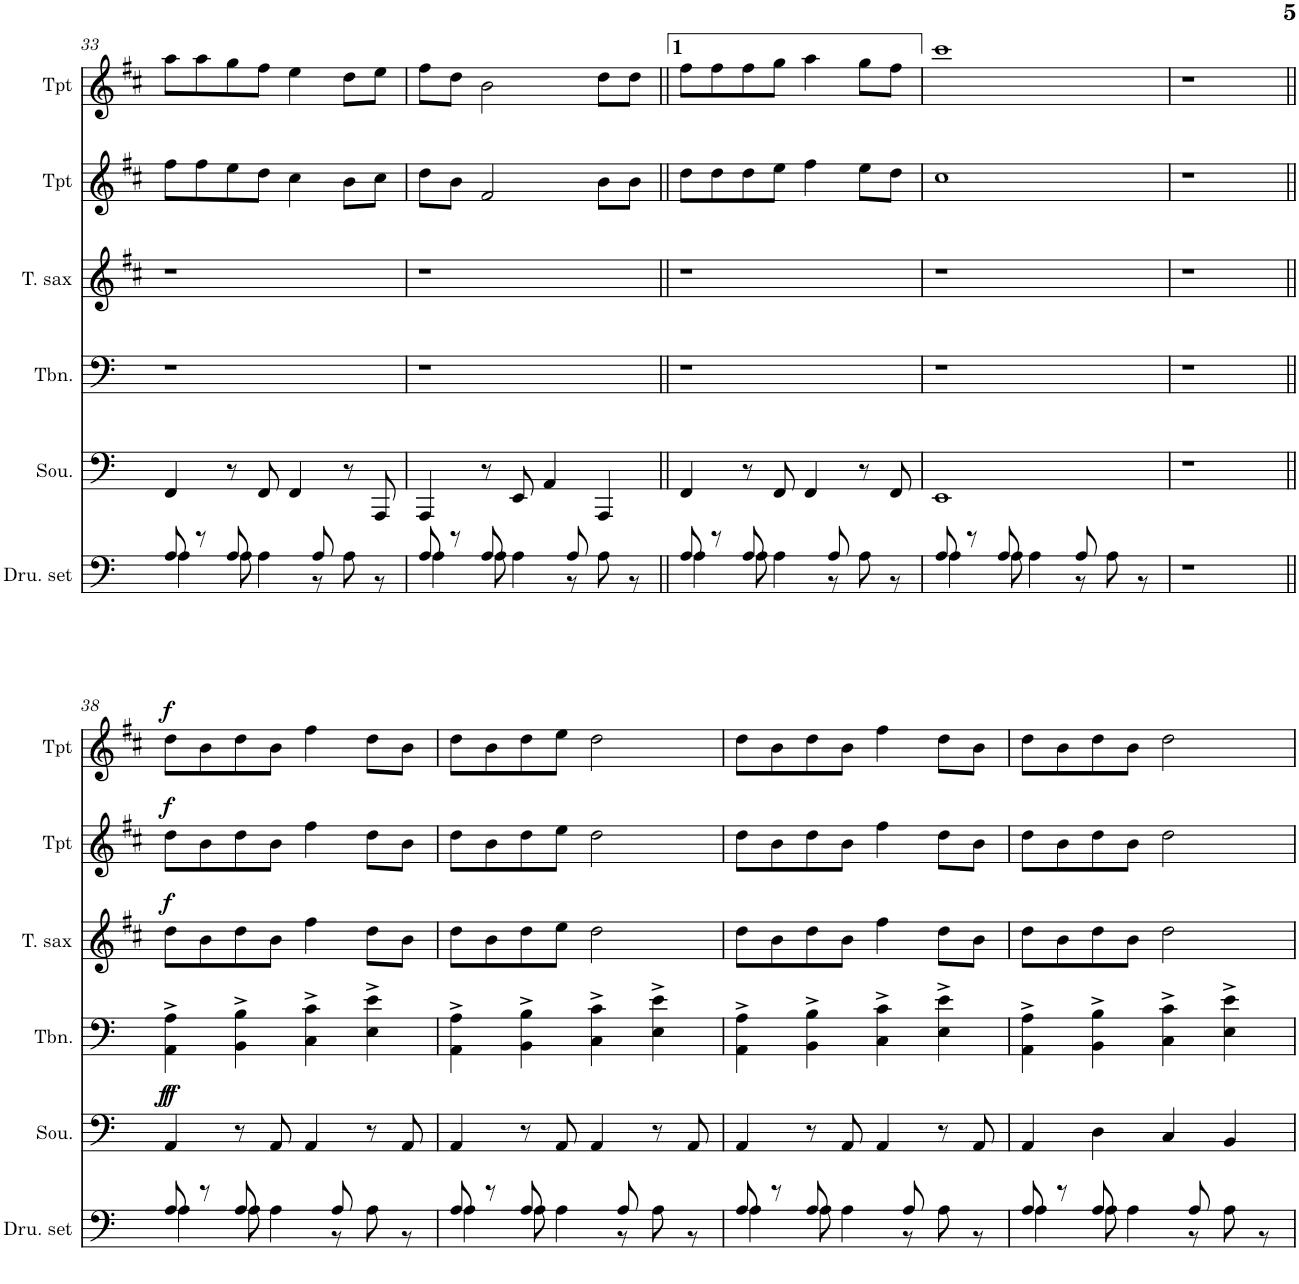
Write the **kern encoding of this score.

**kern	**kern	**dynam	**kern	**kern	**dynam	**kern	**dynam	**kern	**dynam
*part6	*part5	*part5	*part4	*part3	*part3	*part2	*part2	*part1	*part1
*staff6	*staff5	*staff5	*staff4	*staff3	*staff3	*staff2	*staff2	*staff1	*staff1
*I"Drum set	*I"Sousaphone	*	*I"Trombone	*I"Tenor sax	*	*I"Trumpet in bb	*	*I"Trumpet in bb	*
*I'Dru. set	*I'Sou.	*	*I'Tbn.	*I'T. sax	*	*I'Tpt	*	*I'Tpt	*
!!LO:PB:g=z
*clefF4	*clefF4	*	*clefF4	*clefG2	*	*clefG2	*	*clefG2	*
*	*	*	*	*Trd7c14	*	*Trd0c2	*	*Trd0c2	*
*k[]	*k[]	*	*k[]	*k[f#c#]	*	*k[f#c#]	*	*k[f#c#]	*
*M4/4	*M4/4	*	*M4/4	*M4/4	*	*M4/4	*	*M4/4	*
=33	=33	=33	=33	=33	=33	=33	=33	=33	=33
*^	*	*	*	*	*	*	*	*	*
8RA/	4RA\	4FF/	.	1r	1r	.	8ff#\L	.	8aa\L	.
8r	.	.	.	.	.	.	8ff#\	.	8aa\	.
8RA/	8RA\	8r	.	.	.	.	8ee\	.	8gg\	.
4ryy	4RA\	8FF/	.	.	.	.	8dd\J	.	8ff#\J	.
.	.	4FF/	.	.	.	.	4cc#\	.	4ee\	.
8RA/	8r	.	.	.	.	.	.	.	.	.
4ryy	8RA\	8r	.	.	.	.	8b\L	.	8dd\L	.
.	8r	8AAA/	.	.	.	.	8cc#\J	.	8ee\J	.
=34	=34	=34	=34	=34	=34	=34	=34	=34	=34	=34
8RA/	4RA\	4AAA/	.	1r	1r	.	8dd\L	.	8ff#\L	.
8r	.	.	.	.	.	.	8b\J	.	8dd\J	.
8RA/	8RA\	8r	.	.	.	.	2f#/	.	2b\	.
4ryy	4RA\	8EE/	.	.	.	.	.	.	.	.
.	.	4AA/	.	.	.	.	.	.	.	.
8RA/	8r	.	.	.	.	.	.	.	.	.
4ryy	8RA\	4AAA/	.	.	.	.	8b\L	.	8dd\L	.
.	8r	.	.	.	.	.	8b\J	.	8dd\J	.
=35||	=35||	=35||	=35||	=35||	=35||	=35||	=35||	=35||	=35||	=35||
8RA/	4RA\	4FF/	.	1r	1r	.	8dd\L	.	8ff#\L	.
8r	.	.	.	.	.	.	8dd\	.	8ff#\	.
8RA/	8RA\	8r	.	.	.	.	8dd\	.	8ff#\	.
4ryy	4RA\	8FF/	.	.	.	.	8ee\J	.	8gg\J	.
.	.	4FF/	.	.	.	.	4ff#\	.	4aa\	.
8RA/	8r	.	.	.	.	.	.	.	.	.
4ryy	8RA\	8r	.	.	.	.	8ee\L	.	8gg\L	.
.	8r	8FF/	.	.	.	.	8dd\J	.	8ff#\J	.
=36	=36	=36	=36	=36	=36	=36	=36	=36	=36	=36
8RA/	4RA\	1EE	.	1r	1r	.	1cc#	.	1ccc#	.
8r	.	.	.	.	.	.	.	.	.	.
8RA/	8RA\	.	.	.	.	.	.	.	.	.
4ryy	4RA\	.	.	.	.	.	.	.	.	.
8RA/	8r	.	.	.	.	.	.	.	.	.
4ryy	8RA\	.	.	.	.	.	.	.	.	.
.	8r	.	.	.	.	.	.	.	.	.
*v	*v	*	*	*	*	*	*	*	*	*
=37	=37	=37	=37	=37	=37	=37	=37	=37	=37
1r	1r	.	1r	1r	.	1r	.	1r	.
!!LO:LB:g=z
=38||	=38||	=38||	=38||	=38||	=38||	=38||	=38||	=38||	=38||
*^	*	*	*	*	*	*	*	*	*
!	!	!	!LO:DY:a	!	!	!	!	!	!	!
!	!	!	!LO:DY:n=1:a	!	!	!LO:DY:a	!	!LO:DY:a	!	!LO:DY:a
8RA/	4RA\	4AA/	f ff	4AA\^ 4A\^	8dd\L	f	8dd\L	f	8dd\L	f
8r	.	.	.	.	8b\	.	8b\	.	8b\	.
8RA/	8RA\	8r	.	4BB\^ 4B\^	8dd\	.	8dd\	.	8dd\	.
4ryy	4RA\	8AA/	.	.	8b\J	.	8b\J	.	8b\J	.
.	.	4AA/	.	4C\^ 4c\^	4ff#\	.	4ff#\	.	4ff#\	.
8RA/	8r	.	.	.	.	.	.	.	.	.
4ryy	8RA\	8r	.	4E\^ 4e\^	8dd\L	.	8dd\L	.	8dd\L	.
.	8r	8AA/	.	.	8b\J	.	8b\J	.	8b\J	.
=39	=39	=39	=39	=39	=39	=39	=39	=39	=39	=39
8RA/	4RA\	4AA/	.	4AA\^ 4A\^	8dd\L	.	8dd\L	.	8dd\L	.
8r	.	.	.	.	8b\	.	8b\	.	8b\	.
8RA/	8RA\	8r	.	4BB\^ 4B\^	8dd\	.	8dd\	.	8dd\	.
4ryy	4RA\	8AA/	.	.	8ee\J	.	8ee\J	.	8ee\J	.
.	.	4AA/	.	4C\^ 4c\^	2dd\	.	2dd\	.	2dd\	.
8RA/	8r	.	.	.	.	.	.	.	.	.
4ryy	8RA\	8r	.	4E\^ 4e\^	.	.	.	.	.	.
.	8r	8AA/	.	.	.	.	.	.	.	.
=40	=40	=40	=40	=40	=40	=40	=40	=40	=40	=40
8RA/	4RA\	4AA/	.	4AA\^ 4A\^	8dd\L	.	8dd\L	.	8dd\L	.
8r	.	.	.	.	8b\	.	8b\	.	8b\	.
8RA/	8RA\	8r	.	4BB\^ 4B\^	8dd\	.	8dd\	.	8dd\	.
4ryy	4RA\	8AA/	.	.	8b\J	.	8b\J	.	8b\J	.
.	.	4AA/	.	4C\^ 4c\^	4ff#\	.	4ff#\	.	4ff#\	.
8RA/	8r	.	.	.	.	.	.	.	.	.
4ryy	8RA\	8r	.	4E\^ 4e\^	8dd\L	.	8dd\L	.	8dd\L	.
.	8r	8AA/	.	.	8b\J	.	8b\J	.	8b\J	.
=41	=41	=41	=41	=41	=41	=41	=41	=41	=41	=41
8RA/	4RA\	4AA/	.	4AA\^ 4A\^	8dd\L	.	8dd\L	.	8dd\L	.
8r	.	.	.	.	8b\	.	8b\	.	8b\	.
8RA/	8RA\	4D\	.	4BB\^ 4B\^	8dd\	.	8dd\	.	8dd\	.
4ryy	4RA\	.	.	.	8b\J	.	8b\J	.	8b\J	.
.	.	4C/	.	4C\^ 4c\^	2dd\	.	2dd\	.	2dd\	.
8RA/	8r	.	.	.	.	.	.	.	.	.
4ryy	8RA\	4BB/	.	4E\^ 4e\^	.	.	.	.	.	.
.	8r	.	.	.	.	.	.	.	.	.
*v	*v	*	*	*	*	*	*	*	*	*
=	=	=	=	=	=	=	=	=	=
*-	*-	*-	*-	*-	*-	*-	*-	*-	*-
